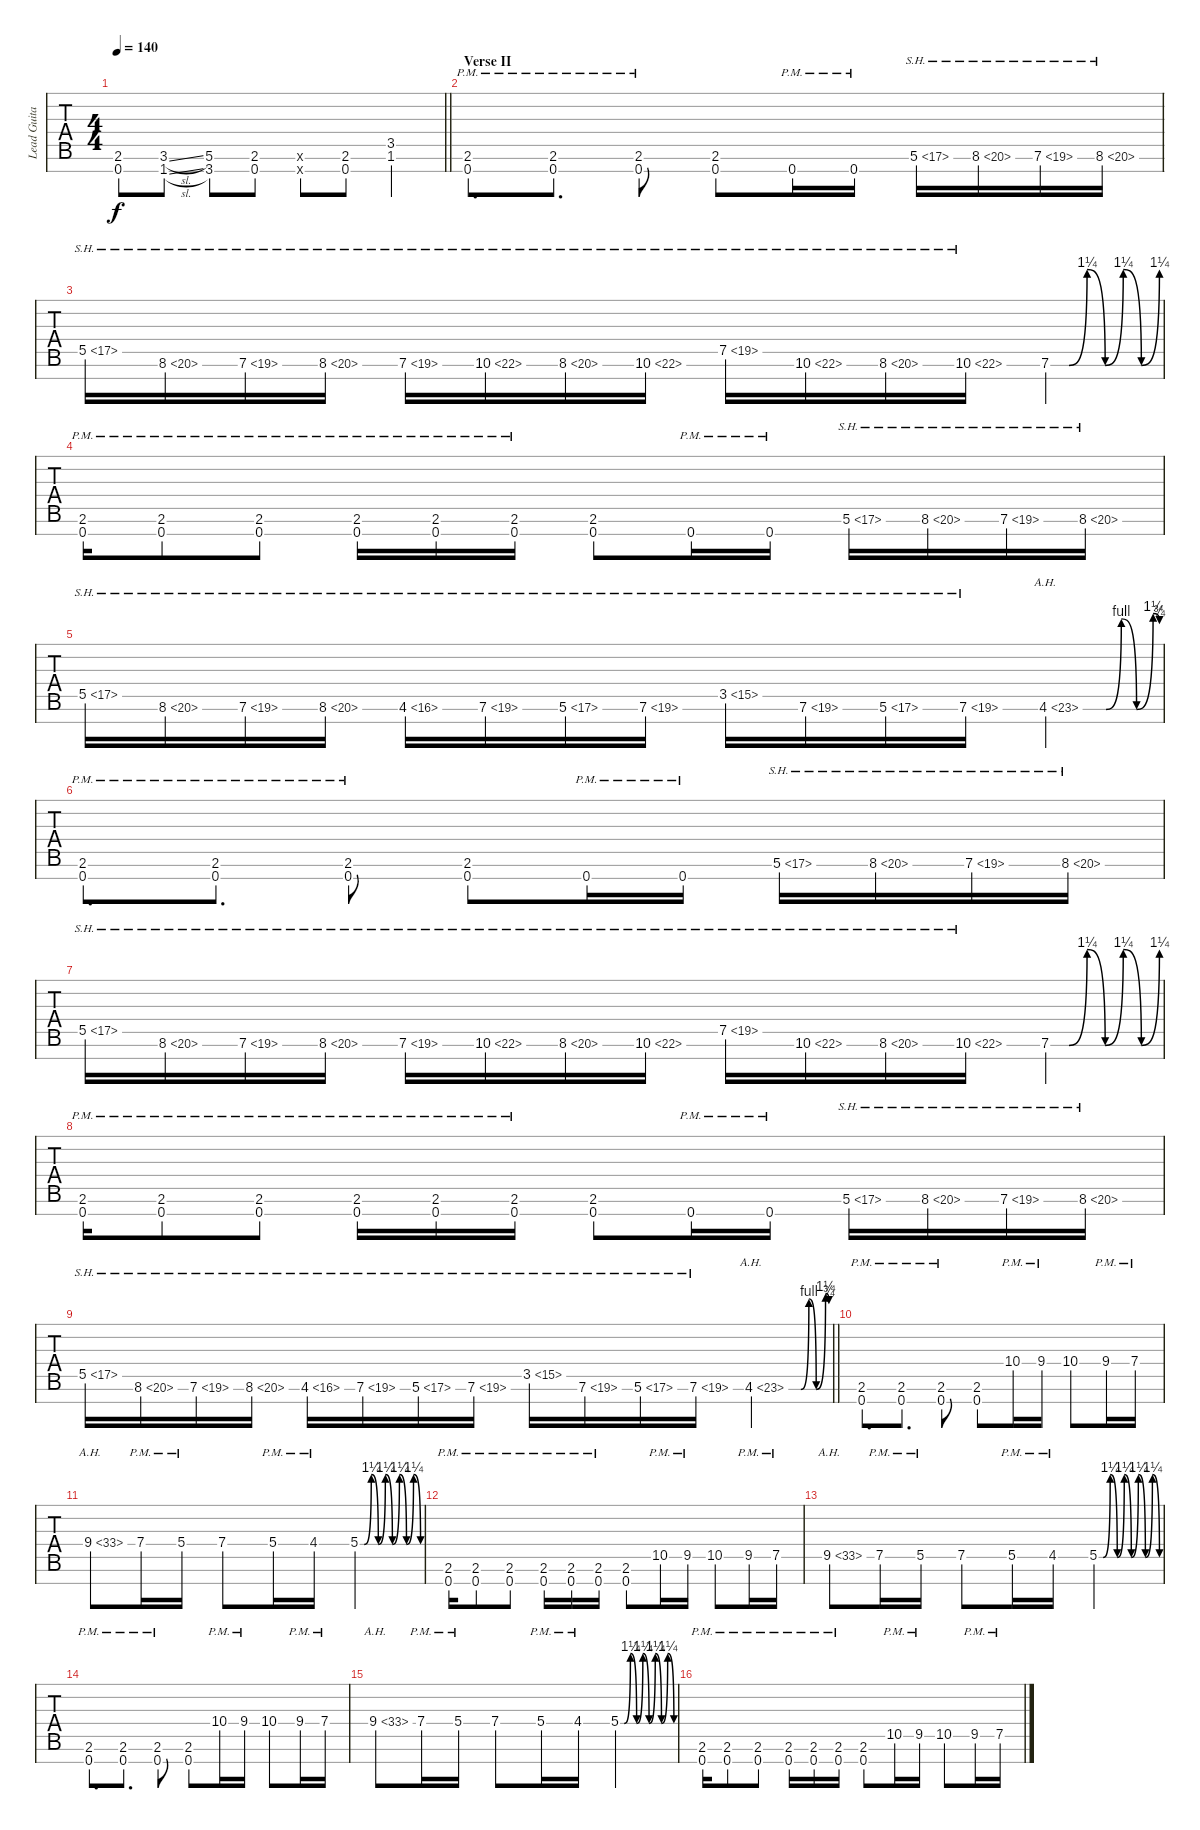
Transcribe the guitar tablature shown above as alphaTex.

\track ("Lead Guitar" "Lead Guita") {mute instrument distortionguitar}
\staff {tabs}
\tuning (Eb4 Bb3 Gb3 Db3 Ab2 Eb2 Bb1) {hide}
\ts (4 4)
\tempo 140
\clef f4
\barLineRight lightlight
\ks c
(2.6 0.7).8{dy f} (3.6{sl} 1.7{sl}).8 (5.6 3.7).8 (2.6 0.7).8 (2.6{x} 0.7{x}).8 (2.6 0.7).8 (3.5 1.6).4 |
\section ("" "Verse II")
(2.6{pm} 0.7{pm}).8{d} (2.6{pm} 0.7{pm}).8{d} (2.6{pm} 0.7{pm}).8 (2.6 0.7).8 0.7{pm}.16 0.7{pm}.16 5.6{sh 12}.16 8.6{sh 12}.16 7.6{sh 12}.16 8.6{sh 12}.16 |
5.5{sh 12}.16 8.6{sh 12}.16 7.6{sh 12}.16 8.6{sh 12}.16 7.6{sh 12}.16 10.6{sh 12}.16 8.6{sh 12}.16 10.6{sh 12}.16 7.5{sh 12}.16 10.6{sh 12}.16 8.6{sh 12}.16 10.6{sh 12}.16 7.6{be (custom 0 0 10 0 20 5 30 0 40 5 50 0 60 5)}.4 |
(2.6{pm} 0.7{pm}).16 (2.6{pm} 0.7{pm}).8 (2.6{pm} 0.7{pm}).8 (2.6{pm} 0.7{pm}).16 (2.6{pm} 0.7{pm}).16 (2.6{pm} 0.7{pm}).16 (2.6 0.7).8 0.7{pm}.16 0.7{pm}.16 5.6{sh 12}.16 8.6{sh 12}.16 7.6{sh 12}.16 8.6{sh 12}.16 |
5.5{sh 12}.16 8.6{sh 12}.16 7.6{sh 12}.16 8.6{sh 12}.16 4.6{sh 12}.16 7.6{sh 12}.16 5.6{sh 12}.16 7.6{sh 12}.16 3.5{sh 12}.16 7.6{sh 12}.16 5.6{sh 12}.16 7.6{sh 12}.16 4.6{be (custom 0 0 18 0 30 4 42 0 55 5 60 3) ah 19}.4 |
(2.6{pm} 0.7{pm}).8{d} (2.6{pm} 0.7{pm}).8{d} (2.6{pm} 0.7{pm}).8 (2.6 0.7).8 0.7{pm}.16 0.7{pm}.16 5.6{sh 12}.16 8.6{sh 12}.16 7.6{sh 12}.16 8.6{sh 12}.16 |
5.5{sh 12}.16 8.6{sh 12}.16 7.6{sh 12}.16 8.6{sh 12}.16 7.6{sh 12}.16 10.6{sh 12}.16 8.6{sh 12}.16 10.6{sh 12}.16 7.5{sh 12}.16 10.6{sh 12}.16 8.6{sh 12}.16 10.6{sh 12}.16 7.6{be (custom 0 0 10 0 20 5 30 0 40 5 50 0 60 5)}.4 |
(2.6{pm} 0.7{pm}).16 (2.6{pm} 0.7{pm}).8 (2.6{pm} 0.7{pm}).8 (2.6{pm} 0.7{pm}).16 (2.6{pm} 0.7{pm}).16 (2.6{pm} 0.7{pm}).16 (2.6 0.7).8 0.7{pm}.16 0.7{pm}.16 5.6{sh 12}.16 8.6{sh 12}.16 7.6{sh 12}.16 8.6{sh 12}.16 |
\barLineRight lightlight
5.5{sh 12}.16 8.6{sh 12}.16 7.6{sh 12}.16 8.6{sh 12}.16 4.6{sh 12}.16 7.6{sh 12}.16 5.6{sh 12}.16 7.6{sh 12}.16 3.5{sh 12}.16 7.6{sh 12}.16 5.6{sh 12}.16 7.6{sh 12}.16 4.6{be (custom 0 0 18 0 30 4 41 0 55 5 60 3) ah 19}.4 |
\section ("" "")
(2.6{pm} 0.7{pm}).8{d} (2.6{pm} 0.7{pm}).8{d} (2.6{pm} 0.7{pm}).8 (2.6 0.7).8 10.4{pm}.16 9.4{pm}.16 10.4.8 9.4{pm}.16 7.4{pm}.16 |
9.4{ah 24}.8 7.4{pm}.16 5.4{pm}.16 7.4.8 5.4{pm}.16 4.4{pm}.16 5.4{be (custom 0 0 4 0 11 5 18 0 25 5 32 0 39 5 46 0 53 5 60 0)}.2 |
(2.6{pm} 0.7{pm}).16 (2.6{pm} 0.7{pm}).8 (2.6{pm} 0.7{pm}).8 (2.6{pm} 0.7{pm}).16 (2.6{pm} 0.7{pm}).16 (2.6{pm} 0.7{pm}).16 (2.6 0.7).8 10.5{pm}.16 9.5{pm}.16 10.5.8 9.5{pm}.16 7.5{pm}.16 |
9.5{ah 24}.8 7.5{pm}.16 5.5{pm}.16 7.5.8 5.5{pm}.16 4.5{pm}.16 5.5{be (custom 0 0 4 0 11 5 18 0 25 5 32 0 39 5 46 0 53 5 60 0)}.2 |
(2.6{pm} 0.7{pm}).8{d} (2.6{pm} 0.7{pm}).8{d} (2.6{pm} 0.7{pm}).8 (2.6 0.7).8 10.4{pm}.16 9.4{pm}.16 10.4.8 9.4{pm}.16 7.4{pm}.16 |
9.4{ah 24}.8 7.4{pm}.16 5.4{pm}.16 7.4.8 5.4{pm}.16 4.4{pm}.16 5.4{be (custom 0 0 4 0 11 5 18 0 25 5 32 0 39 5 46 0 53 5 60 0)}.2 |
(2.6{pm} 0.7{pm}).16 (2.6{pm} 0.7{pm}).8 (2.6{pm} 0.7{pm}).8 (2.6{pm} 0.7{pm}).16 (2.6{pm} 0.7{pm}).16 (2.6{pm} 0.7{pm}).16 (2.6 0.7).8 10.5{pm}.16 9.5{pm}.16 10.5.8 9.5{pm}.16 7.5{pm}.16
